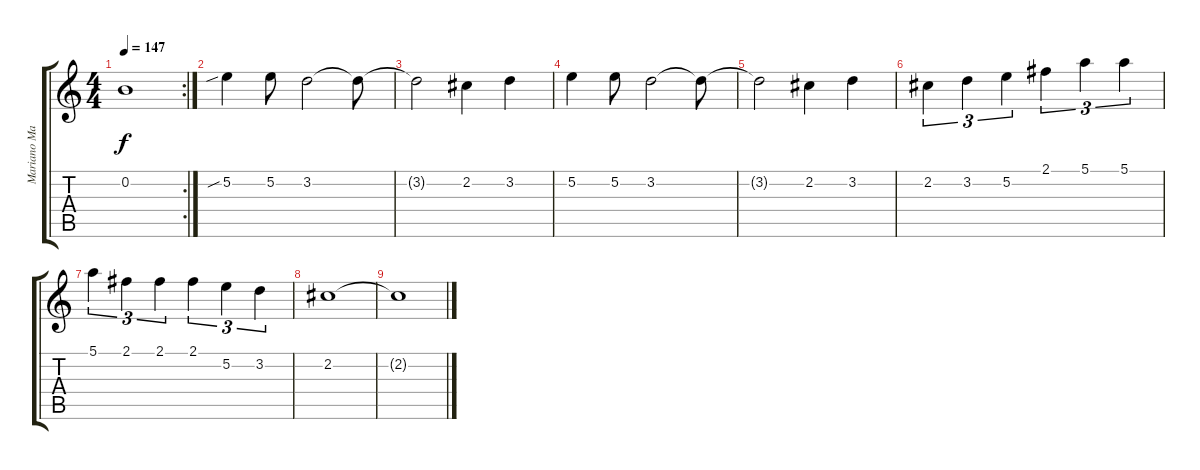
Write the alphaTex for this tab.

\track ("Mariano Martinez" "Mariano Ma") {instrument overdrivenguitar}
\staff {score tabs}
\tuning (E4 B3 G3 D3 A2 E2) {hide}
\rc 2
\ts (4 4)
\tempo 147
\clef g2
\ks c
0.2{t}.1{dy f} |
5.2{sib}.4 5.2.8 3.2.2 3.2{t}.8 |
3.2{t}.2 2.2.4 3.2.4 |
5.2.4 5.2.8 3.2.2 3.2{t}.8 |
3.2{t}.2 2.2.4 3.2.4 |
2.2.4{tu (3 2)} 3.2.4{tu (3 2)} 5.2.4{tu (3 2)} 2.1.4{tu (3 2)} 5.1.4{tu (3 2)} 5.1.4{tu (3 2)} |
5.1.4{tu (3 2)} 2.1.4{tu (3 2)} 2.1.4{tu (3 2)} 2.1.4{tu (3 2)} 5.2.4{tu (3 2)} 3.2.4{tu (3 2)} |
2.2.1 |
2.2{t}.1
